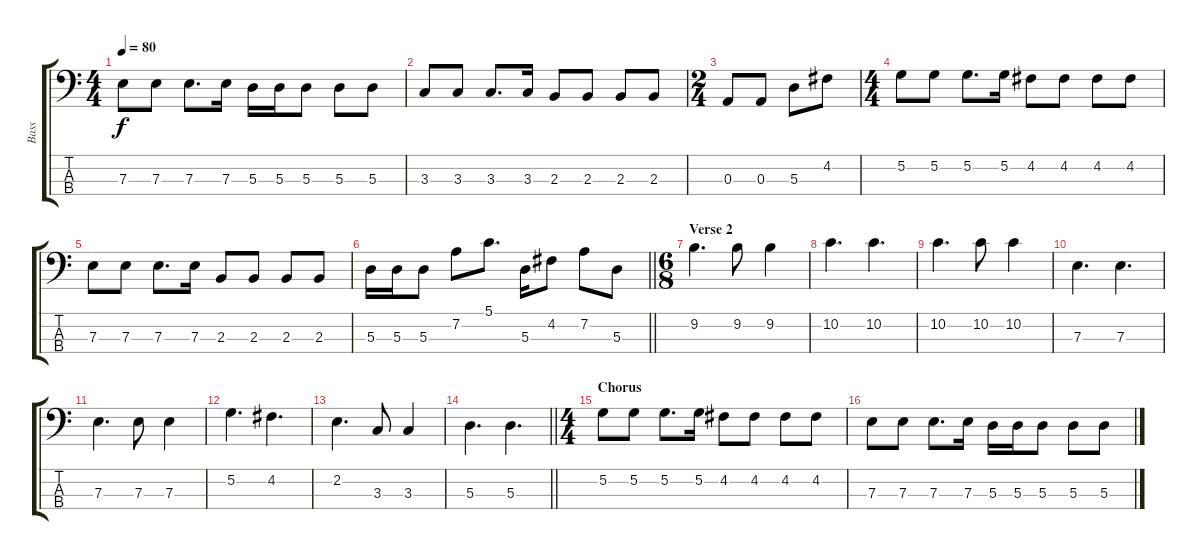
\track ("Bass" "Bass") {instrument electricbassfinger}
\staff {score tabs}
\tuning (G2 D2 A1 E1) {hide}
\ts (4 4)
\tempo 80
\clef f4
\ks c
7.3.8{dy f} 7.3.8 7.3.8{d} 7.3.16 5.3.16 5.3.16 5.3.8 5.3.8 5.3.8 |
3.3.8 3.3.8 3.3.8{d} 3.3.16 2.3.8 2.3.8 2.3.8 2.3.8 |
\ts (2 4)
0.3.8 0.3.8 5.3.8 4.2.8 |
\ts (4 4)
5.2.8 5.2.8 5.2.8{d} 5.2.16 4.2.8 4.2.8 4.2.8 4.2.8 |
7.3.8 7.3.8 7.3.8{d} 7.3.16 2.3.8 2.3.8 2.3.8 2.3.8 |
\barLineRight lightlight
5.3.16 5.3.16 5.3.8 7.2.8 5.1.8{d} 5.3.16 4.2.8 7.2.8 5.3.8 |
\ts (6 8)
\section ("" "Verse 2")
9.2.4{d} 9.2.8 9.2.4 |
10.2.4{d} 10.2.4{d} |
10.2.4{d} 10.2.8 10.2.4 |
7.3.4{d} 7.3.4{d} |
7.3.4{d} 7.3.8 7.3.4 |
5.2.4{d} 4.2.4{d} |
2.2.4{d} 3.3.8 3.3.4 |
\barLineRight lightlight
5.3.4{d} 5.3.4{d} |
\ts (4 4)
\section ("" "Chorus")
5.2.8 5.2.8 5.2.8{d} 5.2.16 4.2.8 4.2.8 4.2.8 4.2.8 |
7.3.8 7.3.8 7.3.8{d} 7.3.16 5.3.16 5.3.16 5.3.8 5.3.8 5.3.8
